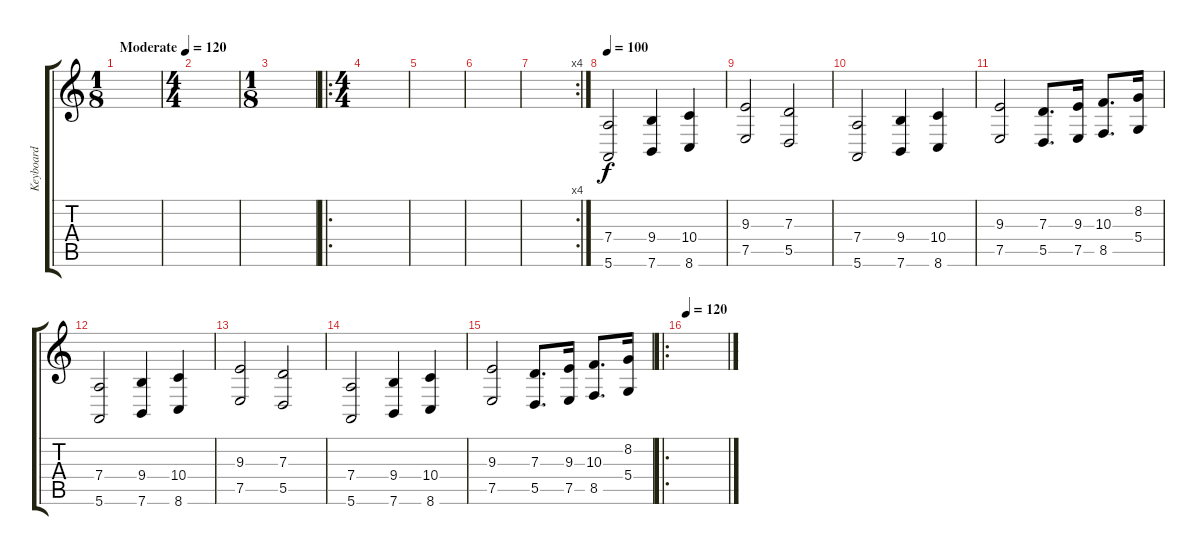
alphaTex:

\track ("Keyboard" "Keyboard") {instrument stringensemble1}
\staff {score tabs}
\tuning (E4 B3 G3 D3 A2 E2) {hide}
\ts (1 8)
\tempo (120 "Moderate")
\clef g2
\ks c
|
\ts (4 4)
|
\ts (1 8)
|
\ro
\ts (4 4)
|
|
|
\rc 4
|
\tempo 100
(7.4 5.6).2 (9.4 7.6).4 (10.4 8.6).4 |
(9.3 7.5).2 (7.3 5.5).2 |
(7.4 5.6).2 (9.4 7.6).4 (10.4 8.6).4 |
(9.3 7.5).2 (7.3 5.5).8{d} (9.3 7.5).16 (10.3 8.5).8{d} (8.2 5.4).16 |
(7.4 5.6).2 (9.4 7.6).4 (10.4 8.6).4 |
(9.3 7.5).2 (7.3 5.5).2 |
(7.4 5.6).2 (9.4 7.6).4 (10.4 8.6).4 |
(9.3 7.5).2 (7.3 5.5).8{d} (9.3 7.5).16 (10.3 8.5).8{d} (8.2 5.4).16 |
\ro
\tempo 120
